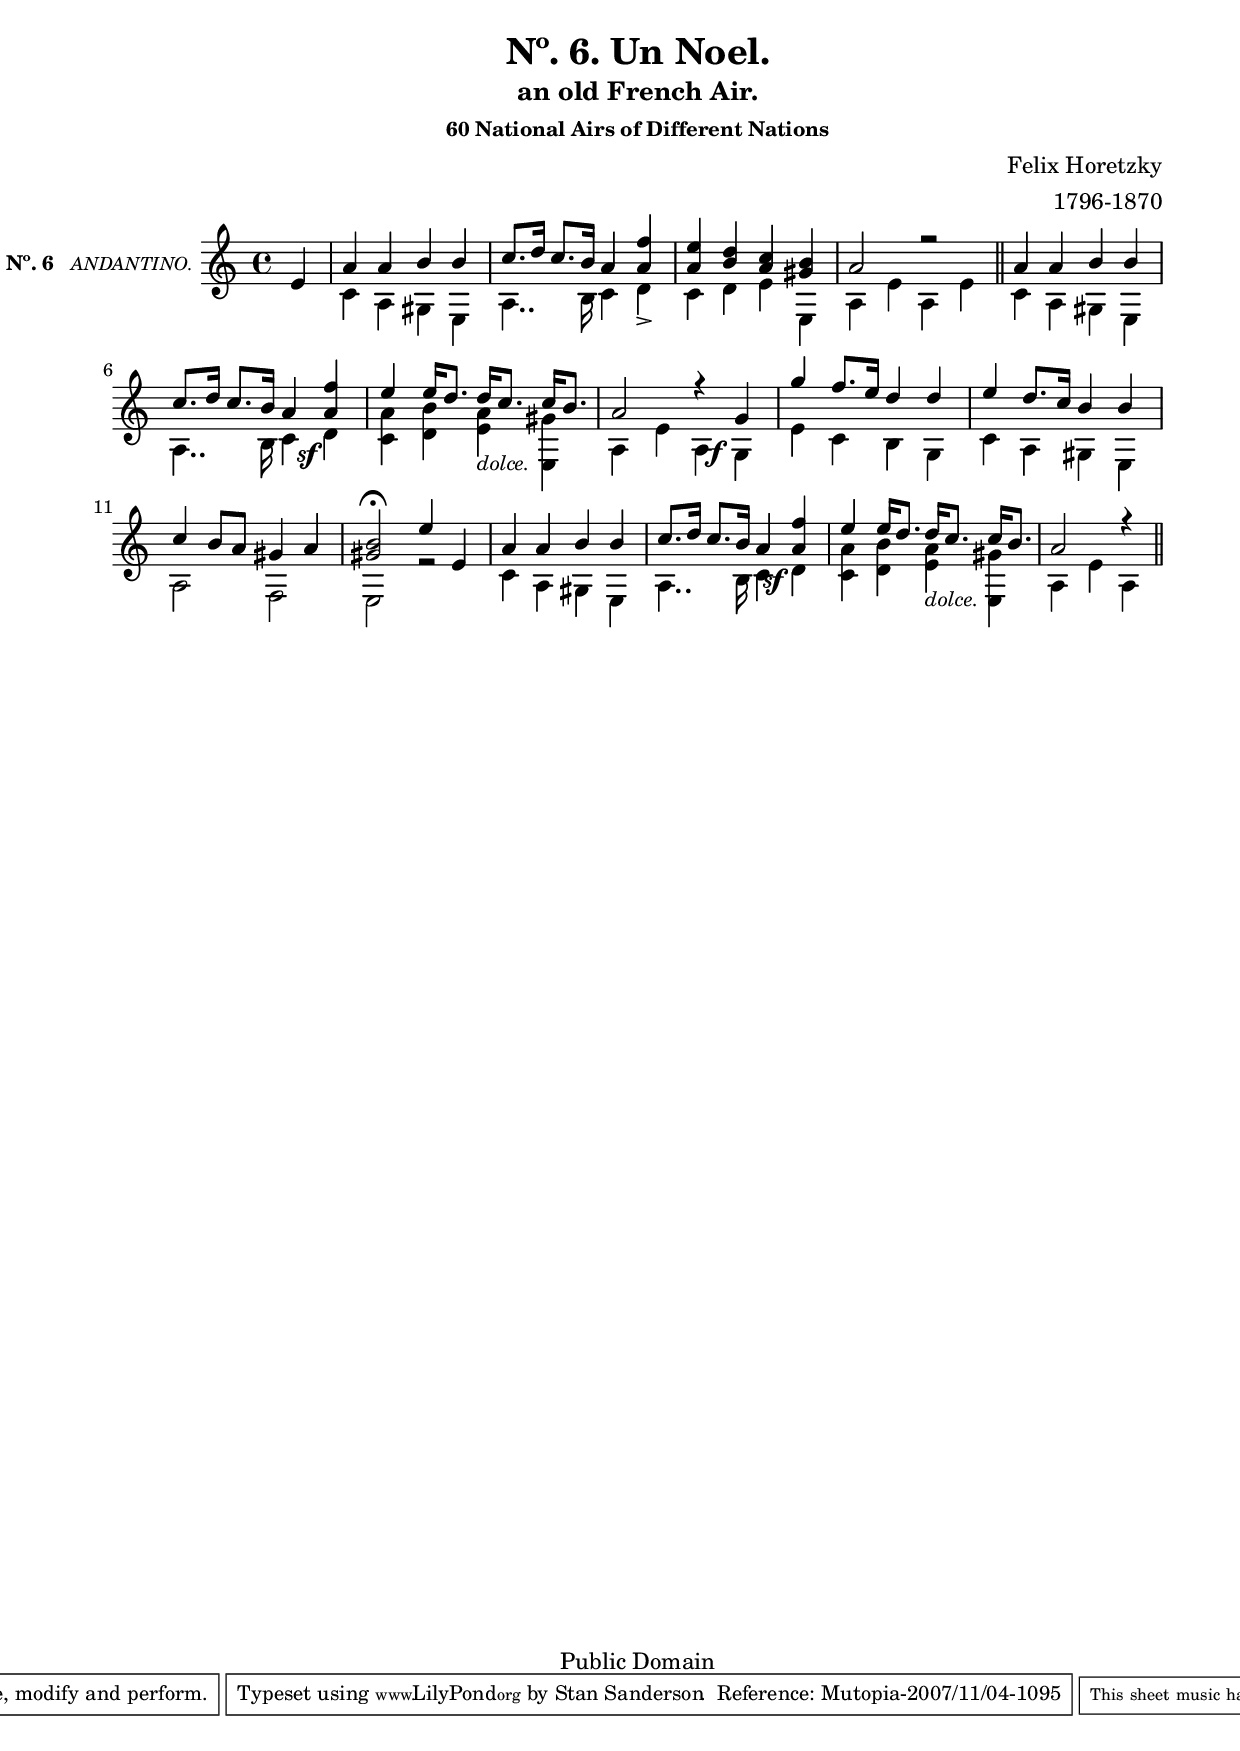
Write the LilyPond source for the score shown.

% Entered on Nov 3, 2007
\version "2.11.34"
%#(set-global-staff-size 17) 

\paper {
%	#(set-paper-size "a4")
%	#(set-paper-size "letter")
	left-margin = 0.75 \in
	line-width = 7.0 \in
	between-system-padding = #2.0
	between-system-space = #2.0
	ragged-last-bottom = ##t 
	ragged-bottom = ##f
}

\header {
	title = "Nº. 6. Un Noel."
	subtitle = "an old French Air."
	subsubtitle = "60 National Airs of Different Nations"
	composer = \markup{\column \right-align 
	{\line {Felix Horetzky} 1796-1870}}
	meter = ""
% MUTOPIA
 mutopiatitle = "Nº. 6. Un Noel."
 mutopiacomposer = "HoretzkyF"
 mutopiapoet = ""
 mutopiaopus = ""
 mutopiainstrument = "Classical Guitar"
 date = "unk"
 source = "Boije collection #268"
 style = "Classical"
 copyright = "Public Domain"
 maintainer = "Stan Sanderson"
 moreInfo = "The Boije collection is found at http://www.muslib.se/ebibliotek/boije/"
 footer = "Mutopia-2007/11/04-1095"
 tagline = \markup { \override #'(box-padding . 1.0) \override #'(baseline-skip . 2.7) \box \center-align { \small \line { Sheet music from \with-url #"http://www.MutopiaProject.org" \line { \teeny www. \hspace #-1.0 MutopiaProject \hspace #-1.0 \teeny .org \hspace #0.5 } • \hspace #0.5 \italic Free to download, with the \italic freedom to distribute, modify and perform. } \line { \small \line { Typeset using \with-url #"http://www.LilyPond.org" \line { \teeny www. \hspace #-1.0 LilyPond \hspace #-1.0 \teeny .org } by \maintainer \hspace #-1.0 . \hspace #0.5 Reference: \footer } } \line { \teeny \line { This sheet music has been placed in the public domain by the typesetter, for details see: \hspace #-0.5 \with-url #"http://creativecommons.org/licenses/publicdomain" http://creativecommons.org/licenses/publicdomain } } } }
}

%%%%%%%%%%%%%%%%%%%%%%%%%%%%%%%%%%%%
%%
%% Source & comments
%%	
%%  Felix Horetzky was born in Horyszów Ruski, Poland, January 1, 1796.
%%	Little is known about he came to the guitar. He traveled to Vienna
%%	to study under master guitarrist, Mauro Giuliani. He traveled
%%  extensively in Europe as a concert performer and teacher. He wrote
%%  between 100 and 150 pieces for the guitar. He died in Edinburgh
%%  on October 6, 1870.
%%
%%	This piece is from #268, "60 National Airs of Different Nations",
%%	in the Boije collection and is in the public domain.
%%	<http://www.muslib.se/ebibliotek/boije/>
%%	Publisher: Chappell (London), no date given.
%%
%%	Carl Boije (1849-1923) was an amateur guitarist whose vast collection
%%	was donated to the State Library of Sweden after his death.
%%
%%	The dynamic markings for the most part follow the original score; obvious
%%	notation errors have been corrected.
%%
%%%%%%%%%%%%%%%%%%%%%%%%%%%%%%%%%%%%

\include "english.ly"

%%%% shortcuts

dol = \markup { \smaller\italic "dolce."}
cres = \markup{\smaller\italic"cresc:"}
cress = \markup{\tiny\smaller\italic"cresc:"}
espr = \markup{\smaller\italic"espres:"}
rit = \markup{\smaller\italic"ritart:"}
atem = \markup{\smaller\italic"a tempo:"}
smz = \markup{\smaller\italic"smorz:"} % smorzando
showTup = { \override TupletNumber #'transparent = ##f
		\override TupletBracket #'transparent = ##f }
hideTup = { \override TupletNumber #'transparent = ##t
		\override TupletBracket #'transparent = ##t }
seg = \markup {\smaller \smaller \musicglyph #"scripts.segno"}
cod = \markup {\smaller \vcenter "to" \hspace #0.7 \smaller \vcenter \musicglyph #"scripts.coda"}
toseg = \markup { \bold \vcenter "to" \hspace #0.7 \vcenter \smaller \musicglyph #"scripts.segno" }
fin = \markup {\smaller \smaller \bold \italic "Fine."}		
I = \once \override NoteColumn #'ignore-collision = ##t	

%% End shortcuts


%%%%%%%%%%
%% Reminders
%
%    \once \override DynamicText #'extra-offset = #'(-3.75 . 5.5)
%    \once \override TextScript #'extra-offset = #'( 0.8 . -2.3 )
%
%%%%%%%%%%

upper = \relative c''{
	\set Staff.instrumentName=\markup{ \center-align 
	{\smaller\bold "Nº. 6  " \smaller\smaller\italic "ANDANTINO. "}}
	\partial 4*1 e,4 |
	a a b b |
	c8. d16 c8. b16 a4 <f' a,> |
	<e a,> <d b> <c a> <b gs> |
	a2 r | \bar "||"
	a4 a b b |
	c8. d16 c8. b16 a4 <f' a,> |
	e e16 d8. d16 c8. c16 b8. |
	a2 r4 g |
	g' f8. e16 d4 d |
	e d8. c16 b4 b |
	c b8 a gs4 a <b gs>2\fermata e4 e,
	a4 a b b |
	c8. d16 c8. b16 a4 <f' a,> |
	e e16 d8. d16 c8. c16 b8. |
	a2 r4 
}
		

lower = \relative c' { 
	\override Staff.NoteCollision 
	#'merge-differently-headed = ##t
	\partial 4*1 s4 |
	c a gs e |
	a4.. b16 c4 d_> |
	c d e e, |
	a e' a, e' |
	c a gs e |
	a4.. b16 c4 
	\once \override DynamicText #'extra-offset = #'(-2.3 . 1.5)
		d_\sf |
	<a' c,>4 <b d,> <a e>_\dol <gs e,> |
	a, e' a, 
	\once \override DynamicText #'extra-offset = #'(-2.5 . 2.5)
		g_\f |
	e' c b g |
	c a gs e |
	a2 f |
	e r |
	c'4 a gs e |
	a4.. b16 c4
	\once \override DynamicText #'extra-offset = #'(-2.5 . 2.5)
		d_\sf |
	<a' c,>4 <b d,> <a e>_\dol <gs e,> |
	a, e' a,

}	

staffClassicalGuitar = \new Staff  {
		\time 4/4
		\key c \major
		\set Staff.connectArpeggios = ##t
		\set Staff.midiInstrument="acoustic guitar (nylon)"
		<<
			\new Voice = A { \voiceOne  \upper }			
			\new Voice = C { \voiceFour  \lower }
		>>
		\bar "||"   %%  "|."
}

\score { 
		<<
			\staffClassicalGuitar
		>>
		}
		
\layout  {\context {
   \Staff
   \consists Span_arpeggio_engraver
 } }

\score {
%%	\unfoldRepeats
	\staffClassicalGuitar
	\midi {
		\context {
			\Score
			tempoWholesPerMinute = #(ly:make-moment 90 4)
		}
		\context {
			\Voice
			\remove "Dynamic_performer"
	    }
    }
}
